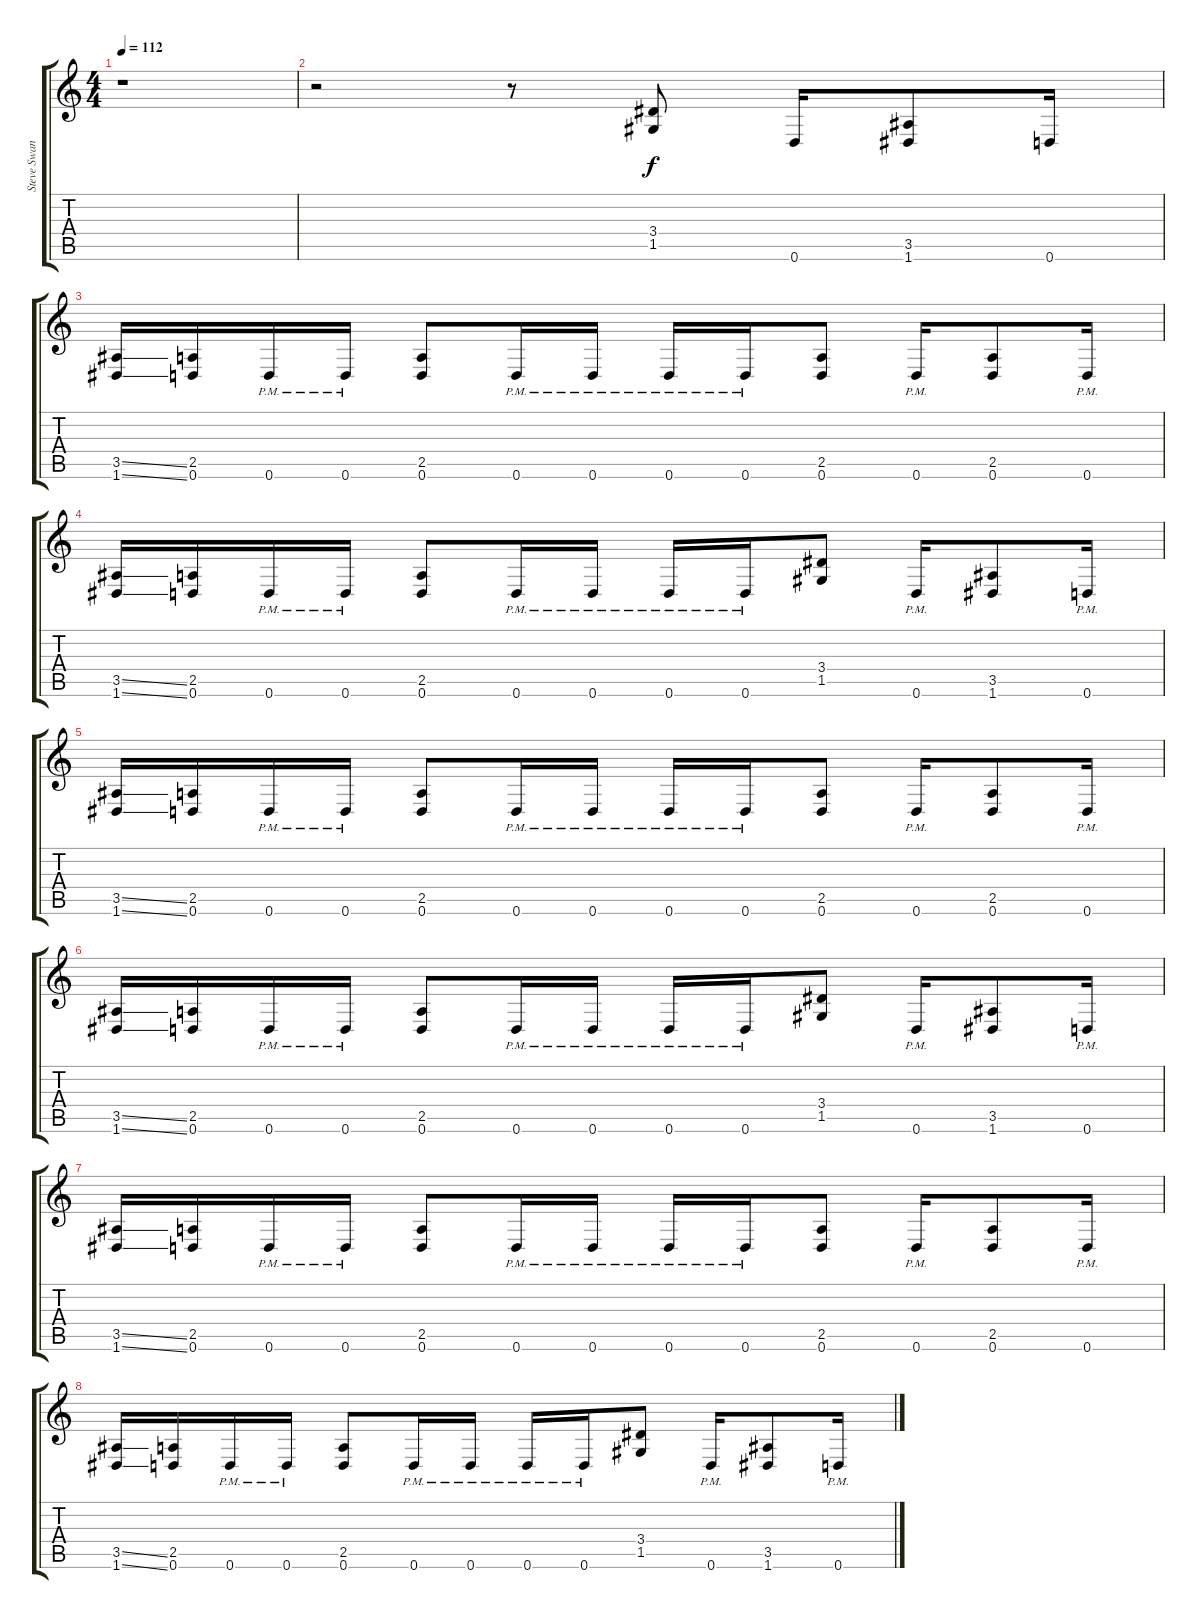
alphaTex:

\track ("Steve Swanson (2nd Guitar)" "Steve Swan") {instrument overdrivenguitar}
\staff {score tabs}
\tuning (D4 A3 F3 C3 G2 D2) {hide}
\ts (4 4)
\tempo 112
\clef g2
\ks c
r.1{dy f instrument overdrivenguitar} |
r.2 r.8 (3.4 1.5).8 0.6.16 (3.5 1.6).8 0.6.16 |
(3.5{ss} 1.6{ss}).16 (2.5 0.6).16 0.6{pm}.16 0.6{pm}.16 (2.5 0.6).8 0.6{pm}.16 0.6{pm}.16 0.6{pm}.16 0.6{pm}.16 (2.5 0.6).8 0.6{pm}.16 (2.5 0.6).8 0.6{pm}.16 |
(3.5{ss} 1.6{ss}).16 (2.5 0.6).16 0.6{pm}.16 0.6{pm}.16 (2.5 0.6).8 0.6{pm}.16 0.6{pm}.16 0.6{pm}.16 0.6{pm}.16 (3.4 1.5).8 0.6{pm}.16 (3.5 1.6).8 0.6{pm}.16 |
(3.5{ss} 1.6{ss}).16 (2.5 0.6).16 0.6{pm}.16 0.6{pm}.16 (2.5 0.6).8 0.6{pm}.16 0.6{pm}.16 0.6{pm}.16 0.6{pm}.16 (2.5 0.6).8 0.6{pm}.16 (2.5 0.6).8 0.6{pm}.16 |
(3.5{ss} 1.6{ss}).16 (2.5 0.6).16 0.6{pm}.16 0.6{pm}.16 (2.5 0.6).8 0.6{pm}.16 0.6{pm}.16 0.6{pm}.16 0.6{pm}.16 (3.4 1.5).8 0.6{pm}.16 (3.5 1.6).8 0.6{pm}.16 |
(3.5{ss} 1.6{ss}).16 (2.5 0.6).16 0.6{pm}.16 0.6{pm}.16 (2.5 0.6).8 0.6{pm}.16 0.6{pm}.16 0.6{pm}.16 0.6{pm}.16 (2.5 0.6).8 0.6{pm}.16 (2.5 0.6).8 0.6{pm}.16 |
(3.5{ss} 1.6{ss}).16 (2.5 0.6).16 0.6{pm}.16 0.6{pm}.16 (2.5 0.6).8 0.6{pm}.16 0.6{pm}.16 0.6{pm}.16 0.6{pm}.16 (3.4 1.5).8 0.6{pm}.16 (3.5 1.6).8 0.6{pm}.16
